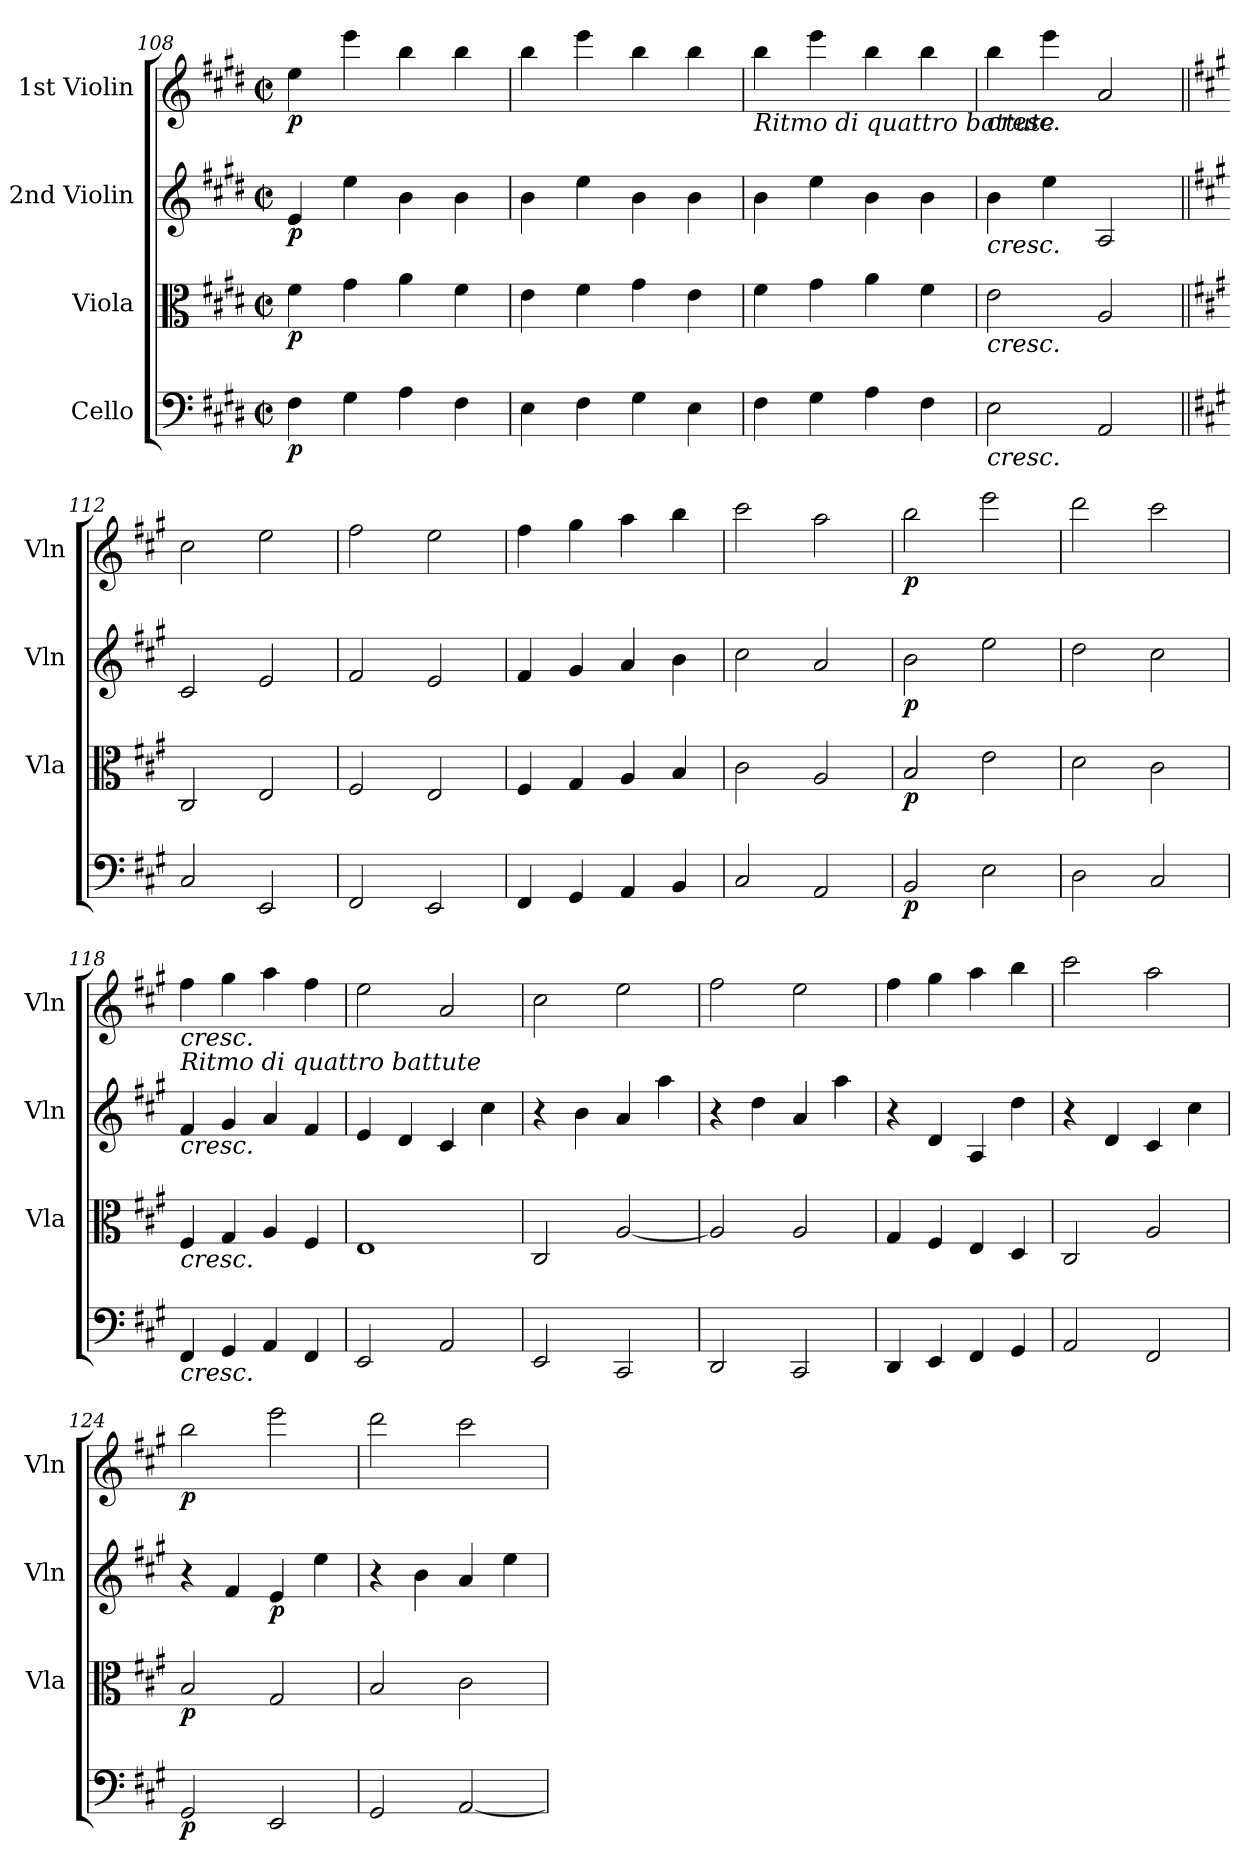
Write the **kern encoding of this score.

**kern	**dynam	**kern	**dynam	**kern	**dynam	**kern	**dynam
*part4	*part4	*part3	*part3	*part2	*part2	*part1	*part1
*staff4	*staff4	*staff3	*staff3	*staff2	*staff2	*staff1	*staff1
*I"Cello	*	*I"Viola	*	*I"2nd Violin	*	*I"1st Violin	*
*	*	*I'Vla	*	*I'Vln	*	*I'Vln	*
*clefF4	*	*clefC3	*	*clefG2	*	*clefG2	*
*k[f#c#g#d#]	*	*k[f#c#g#d#]	*	*k[f#c#g#d#]	*	*k[f#c#g#d#]	*
*E:	*	*E:	*	*E:	*	*E:	*
*M2/2	*	*M2/2	*	*M2/2	*	*M2/2	*
*met(c|)	*	*met(c|)	*	*met(c|)	*	*met(c|)	*
=108	=108	=108	=108	=108	=108	=108	=108
!	!LO:DY:b	!	!LO:DY:b	!	!LO:DY:b	!	!LO:DY:b
4F#\	p	4f#\	p	4e/	p	4ee\	p
4G#\	.	4g#\	.	4ee\	.	4eee\	.
4A\	.	4a\	.	4b\	.	4bb\	.
4F#\	.	4f#\	.	4b\	.	4bb\	.
=109	=109	=109	=109	=109	=109	=109	=109
4E\	.	4e\	.	4b\	.	4bb\	.
4F#\	.	4f#\	.	4ee\	.	4eee\	.
4G#\	.	4g#\	.	4b\	.	4bb\	.
4E\	.	4e\	.	4b\	.	4bb\	.
=110	=110	=110	=110	=110	=110	=110	=110
!	!	!	!	!	!	!LO:TX:b:i:t=Ritmo di quattro battute	!
4F#\	.	4f#\	.	4b\	.	4bb\	.
4G#\	.	4g#\	.	4ee\	.	4eee\	.
4A\	.	4a\	.	4b\	.	4bb\	.
4F#\	.	4f#\	.	4b\	.	4bb\	.
!!LO:LB:g=z
=111	=111	=111	=111	=111	=111	=111	=111
!	!	!	!	!	!	!LO:TX:b:i:t=cresc.	!
!	!	!	!	!LO:TX:b:i:t=cresc.	!	!	!
!	!	!LO:TX:b:i:t=cresc.	!	!	!	!	!
!LO:TX:b:i:t=cresc.	!	!	!	!	!	!	!
2E\	.	2e\	.	4b\	.	4bb\	.
.	.	.	.	4ee\	.	4eee\	.
2AA/	.	2A/	.	2A/	.	2a/	.
=112||	=112||	=112||	=112||	=112||	=112||	=112||	=112||
*k[f#c#g#]	*	*k[f#c#g#]	*	*k[f#c#g#]	*	*k[f#c#g#]	*
*A:	*	*A:	*	*A:	*	*A:	*
2C#/	.	2C#/	.	2c#/	.	2cc#\	.
2EE/	.	2E/	.	2e/	.	2ee\	.
=113	=113	=113	=113	=113	=113	=113	=113
2FF#/	.	2F#/	.	2f#/	.	2ff#\	.
2EE/	.	2E/	.	2e/	.	2ee\	.
!!LO:PB:g=z
=114	=114	=114	=114	=114	=114	=114	=114
4FF#/	.	4F#/	.	4f#/	.	4ff#\	.
4GG#/	.	4G#/	.	4g#/	.	4gg#\	.
4AA/	.	4A/	.	4a/	.	4aa\	.
4BB/	.	4B/	.	4b\	.	4bb\	.
=115	=115	=115	=115	=115	=115	=115	=115
2C#/	.	2c#\	.	2cc#\	.	2ccc#\	.
2AA/	.	2A/	.	2a/	.	2aa\	.
=116	=116	=116	=116	=116	=116	=116	=116
!	!LO:DY:b	!	!LO:DY:b	!	!LO:DY:b	!	!LO:DY:b
2BB/	p	2B/	p	2b\	p	2bb\	p
2E\	.	2e\	.	2ee\	.	2eee\	.
=117	=117	=117	=117	=117	=117	=117	=117
2D\	.	2d\	.	2dd\	.	2ddd\	.
2C#/	.	2c#\	.	2cc#\	.	2ccc#\	.
=118	=118	=118	=118	=118	=118	=118	=118
!	!	!	!	!	!	!LO:TX:b:i:t=cresc.	!
!	!	!	!	!	!	!LO:TX:b:i:t=Ritmo di quattro battute	!
!	!	!	!	!LO:TX:b:i:t=cresc.	!	!	!
!	!	!LO:TX:b:i:t=cresc.	!	!	!	!	!
!LO:TX:b:i:t=cresc.	!	!	!	!	!	!	!
4FF#/	.	4F#/	.	4f#/	.	4ff#\	.
4GG#/	.	4G#/	.	4g#/	.	4gg#\	.
4AA/	.	4A/	.	4a/	.	4aa\	.
4FF#/	.	4F#/	.	4f#/	.	4ff#\	.
=119	=119	=119	=119	=119	=119	=119	=119
2EE/	.	1E	.	4e/	.	2ee\	.
.	.	.	.	4d/	.	.	.
2AA/	.	.	.	4c#/	.	2a/	.
.	.	.	.	4cc#\	.	.	.
=120	=120	=120	=120	=120	=120	=120	=120
2EE/	.	2C#/	.	4r	.	2cc#\	.
.	.	.	.	4b\	.	.	.
2CC#/	.	[2A/	.	4a/	.	2ee\	.
.	.	.	.	4aa\	.	.	.
=121	=121	=121	=121	=121	=121	=121	=121
2DD/	.	2A/]	.	4r	.	2ff#\	.
.	.	.	.	4dd\	.	.	.
2CC#/	.	2A/	.	4a/	.	2ee\	.
.	.	.	.	4aa\	.	.	.
!!LO:LB:g=z
=122	=122	=122	=122	=122	=122	=122	=122
4DD/	.	4G#/	.	4r	.	4ff#\	.
4EE/	.	4F#/	.	4d/	.	4gg#\	.
4FF#/	.	4E/	.	4A/	.	4aa\	.
4GG#/	.	4D/	.	4dd\	.	4bb\	.
=123	=123	=123	=123	=123	=123	=123	=123
2AA/	.	2C#/	.	4r	.	2ccc#\	.
.	.	.	.	4d/	.	.	.
2FF#/	.	2A/	.	4c#/	.	2aa\	.
.	.	.	.	4cc#\	.	.	.
=124	=124	=124	=124	=124	=124	=124	=124
!	!LO:DY:b	!	!LO:DY:b	!	!	!	!LO:DY:b
2GG#/	p	2B/	p	4r	.	2bb\	p
.	.	.	.	4f#/	.	.	.
!	!	!	!	!	!LO:DY:b	!	!
2EE/	.	2G#/	.	4e/	p	2eee\	.
.	.	.	.	4ee\	.	.	.
=125	=125	=125	=125	=125	=125	=125	=125
2GG#/	.	2B/	.	4r	.	2ddd\	.
.	.	.	.	4b\	.	.	.
[2AA/	.	2c#\	.	4a/	.	2ccc#\	.
.	.	.	.	4ee\	.	.	.
=	=	=	=	=	=	=	=
*-	*-	*-	*-	*-	*-	*-	*-
